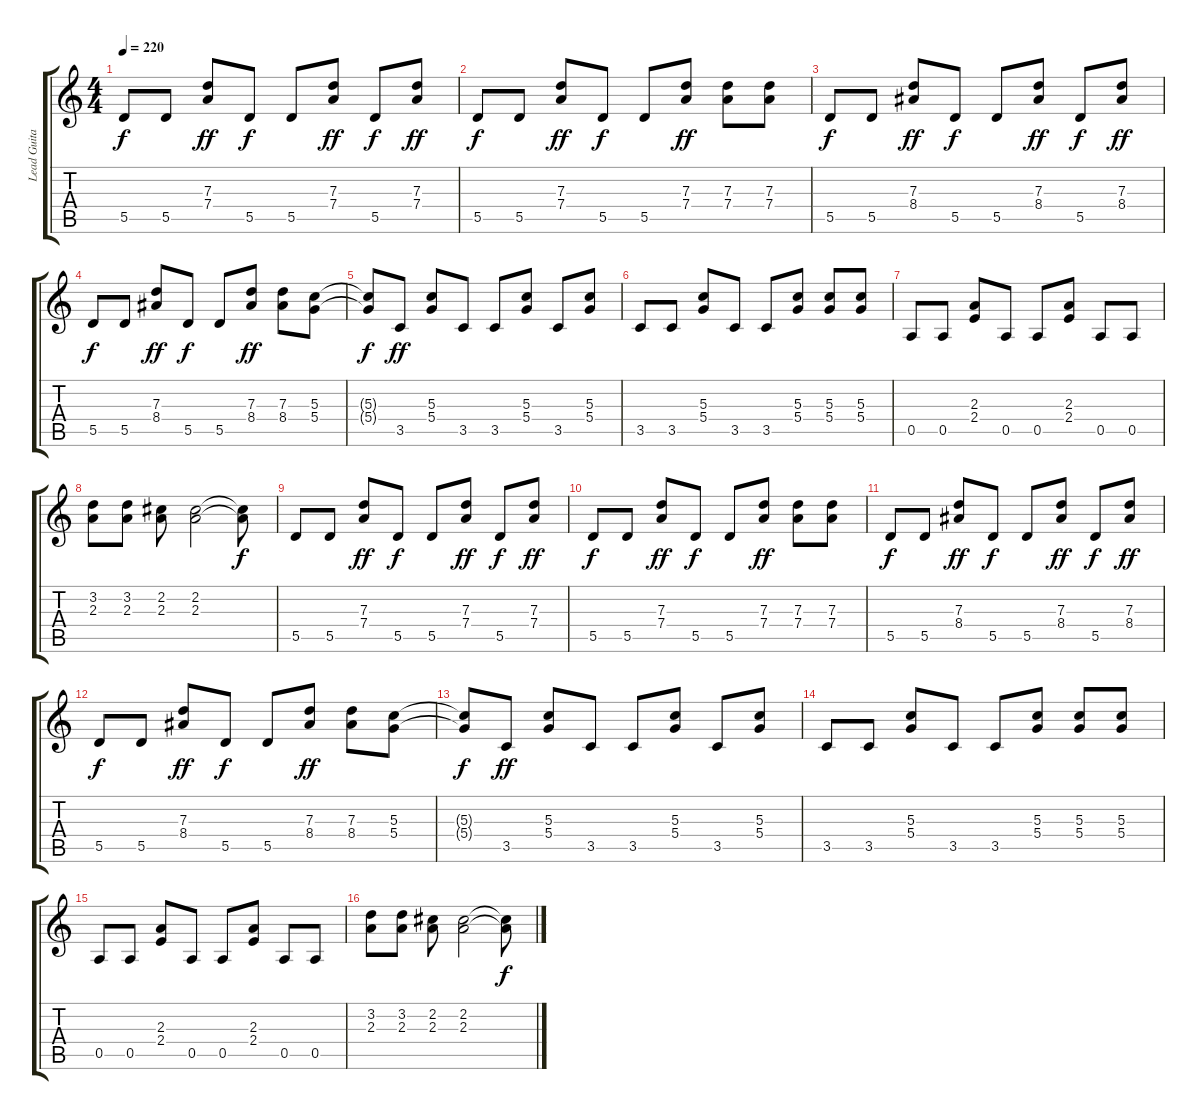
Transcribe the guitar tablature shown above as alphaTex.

\track ("Lead Guitar" "Lead Guita") {instrument overdrivenguitar}
\staff {score tabs}
\tuning (E4 B3 G3 D3 A2 E2) {hide}
\ts (4 4)
\tempo 220
\clef g2
\ks c
5.5.8{dy f} 5.5.8 (7.3 7.4).8{dy ff} 5.5.8{dy f} 5.5.8 (7.3 7.4).8{dy ff} 5.5.8{dy f} (7.3 7.4).8{dy ff} |
5.5.8{dy f} 5.5.8 (7.3 7.4).8{dy ff} 5.5.8{dy f} 5.5.8 (7.3 7.4).8{dy ff} (7.3 7.4).8 (7.3 7.4).8 |
5.5.8{dy f} 5.5.8 (7.3 8.4).8{dy ff} 5.5.8{dy f} 5.5.8 (7.3 8.4).8{dy ff} 5.5.8{dy f} (7.3 8.4).8{dy ff} |
5.5.8{dy f} 5.5.8 (7.3 8.4).8{dy ff} 5.5.8{dy f} 5.5.8 (7.3 8.4).8{dy ff} (7.3 8.4).8 (5.3 5.4).8 |
(5.3{t} 5.4{t}).8{dy f} 3.5.8{dy ff} (5.3 5.4).8 3.5.8 3.5.8 (5.3 5.4).8 3.5.8 (5.3 5.4).8 |
3.5.8 3.5.8 (5.3 5.4).8 3.5.8 3.5.8 (5.3 5.4).8 (5.3 5.4).8 (5.3 5.4).8 |
0.5.8 0.5.8 (2.3 2.4).8 0.5.8 0.5.8 (2.3 2.4).8 0.5.8 0.5.8 |
(3.2 2.3).8 (3.2 2.3).8 (2.2 2.3).8 (2.2 2.3).2 (2.2{t} 2.3{t}).8{dy f} |
5.5.8 5.5.8 (7.3 7.4).8{dy ff} 5.5.8{dy f} 5.5.8 (7.3 7.4).8{dy ff} 5.5.8{dy f} (7.3 7.4).8{dy ff} |
5.5.8{dy f} 5.5.8 (7.3 7.4).8{dy ff} 5.5.8{dy f} 5.5.8 (7.3 7.4).8{dy ff} (7.3 7.4).8 (7.3 7.4).8 |
5.5.8{dy f} 5.5.8 (7.3 8.4).8{dy ff} 5.5.8{dy f} 5.5.8 (7.3 8.4).8{dy ff} 5.5.8{dy f} (7.3 8.4).8{dy ff} |
5.5.8{dy f} 5.5.8 (7.3 8.4).8{dy ff} 5.5.8{dy f} 5.5.8 (7.3 8.4).8{dy ff} (7.3 8.4).8 (5.3 5.4).8 |
(5.3{t} 5.4{t}).8{dy f} 3.5.8{dy ff} (5.3 5.4).8 3.5.8 3.5.8 (5.3 5.4).8 3.5.8 (5.3 5.4).8 |
3.5.8 3.5.8 (5.3 5.4).8 3.5.8 3.5.8 (5.3 5.4).8 (5.3 5.4).8 (5.3 5.4).8 |
0.5.8 0.5.8 (2.3 2.4).8 0.5.8 0.5.8 (2.3 2.4).8 0.5.8 0.5.8 |
(3.2 2.3).8 (3.2 2.3).8 (2.2 2.3).8 (2.2 2.3).2 (2.2{t} 2.3{t}).8{dy f}
